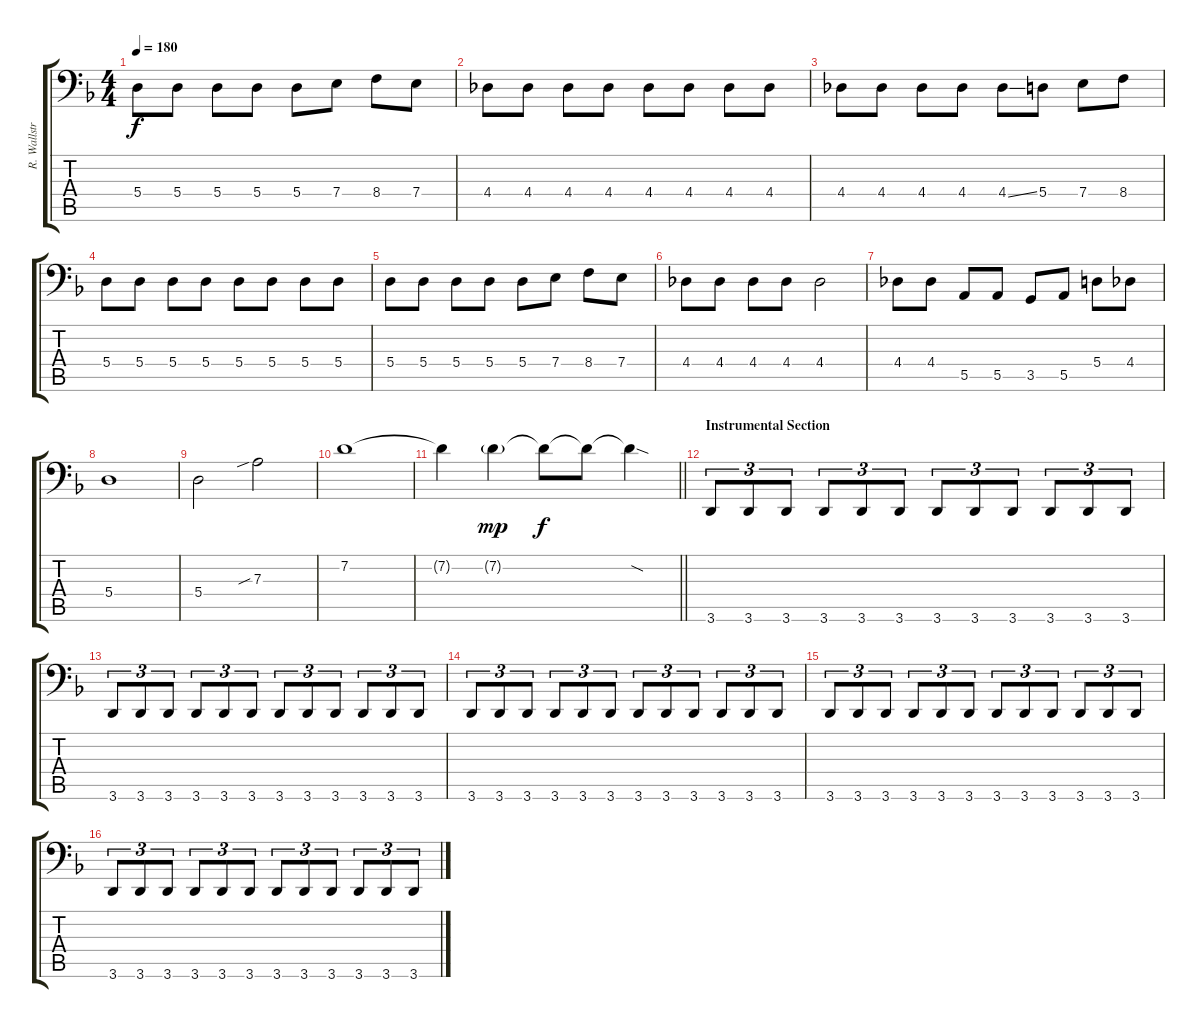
\track ("R. Wallström (Bass)" "R. Wallstr") {instrument electricbassfinger}
\staff {score tabs}
\tuning (C3 G2 D2 A1 E1 B0) {hide}
\ts (4 4)
\tempo 180
\clef f4
\ks dminor
5.4.8{dy f} 5.4.8 5.4.8 5.4.8 5.4.8 7.4.8 8.4.8 7.4.8 |
4.4.8 4.4.8 4.4.8 4.4.8 4.4.8 4.4.8 4.4.8 4.4.8 |
4.4.8 4.4.8 4.4.8 4.4.8 4.4{ss}.8 5.4.8 7.4.8 8.4.8 |
5.4.8 5.4.8 5.4.8 5.4.8 5.4.8 5.4.8 5.4.8 5.4.8 |
5.4.8 5.4.8 5.4.8 5.4.8 5.4.8 7.4.8 8.4.8 7.4.8 |
4.4.8 4.4.8 4.4.8 4.4.8 4.4.2 |
4.4.8 4.4.8 5.5.8 5.5.8 3.5.8 5.5.8 5.4.8 4.4.8 |
5.4.1 |
5.4.2 7.3{sib}.2 |
7.2.1 |
\barLineRight lightlight
7.2{t}.4 7.2{g}.4{dy mp} 7.2{t}.8{dy f} 7.2{t}.8 7.2{sod t}.4 |
\section ("" "Instrumental Section")
3.6.8{tu (3 2)} 3.6.8{tu (3 2)} 3.6.8{tu (3 2)} 3.6.8{tu (3 2)} 3.6.8{tu (3 2)} 3.6.8{tu (3 2)} 3.6.8{tu (3 2)} 3.6.8{tu (3 2)} 3.6.8{tu (3 2)} 3.6.8{tu (3 2)} 3.6.8{tu (3 2)} 3.6.8{tu (3 2)} |
3.6.8{tu (3 2)} 3.6.8{tu (3 2)} 3.6.8{tu (3 2)} 3.6.8{tu (3 2)} 3.6.8{tu (3 2)} 3.6.8{tu (3 2)} 3.6.8{tu (3 2)} 3.6.8{tu (3 2)} 3.6.8{tu (3 2)} 3.6.8{tu (3 2)} 3.6.8{tu (3 2)} 3.6.8{tu (3 2)} |
3.6.8{tu (3 2)} 3.6.8{tu (3 2)} 3.6.8{tu (3 2)} 3.6.8{tu (3 2)} 3.6.8{tu (3 2)} 3.6.8{tu (3 2)} 3.6.8{tu (3 2)} 3.6.8{tu (3 2)} 3.6.8{tu (3 2)} 3.6.8{tu (3 2)} 3.6.8{tu (3 2)} 3.6.8{tu (3 2)} |
3.6.8{tu (3 2)} 3.6.8{tu (3 2)} 3.6.8{tu (3 2)} 3.6.8{tu (3 2)} 3.6.8{tu (3 2)} 3.6.8{tu (3 2)} 3.6.8{tu (3 2)} 3.6.8{tu (3 2)} 3.6.8{tu (3 2)} 3.6.8{tu (3 2)} 3.6.8{tu (3 2)} 3.6.8{tu (3 2)} |
3.6.8{tu (3 2)} 3.6.8{tu (3 2)} 3.6.8{tu (3 2)} 3.6.8{tu (3 2)} 3.6.8{tu (3 2)} 3.6.8{tu (3 2)} 3.6.8{tu (3 2)} 3.6.8{tu (3 2)} 3.6.8{tu (3 2)} 3.6.8{tu (3 2)} 3.6.8{tu (3 2)} 3.6.8{tu (3 2)}
